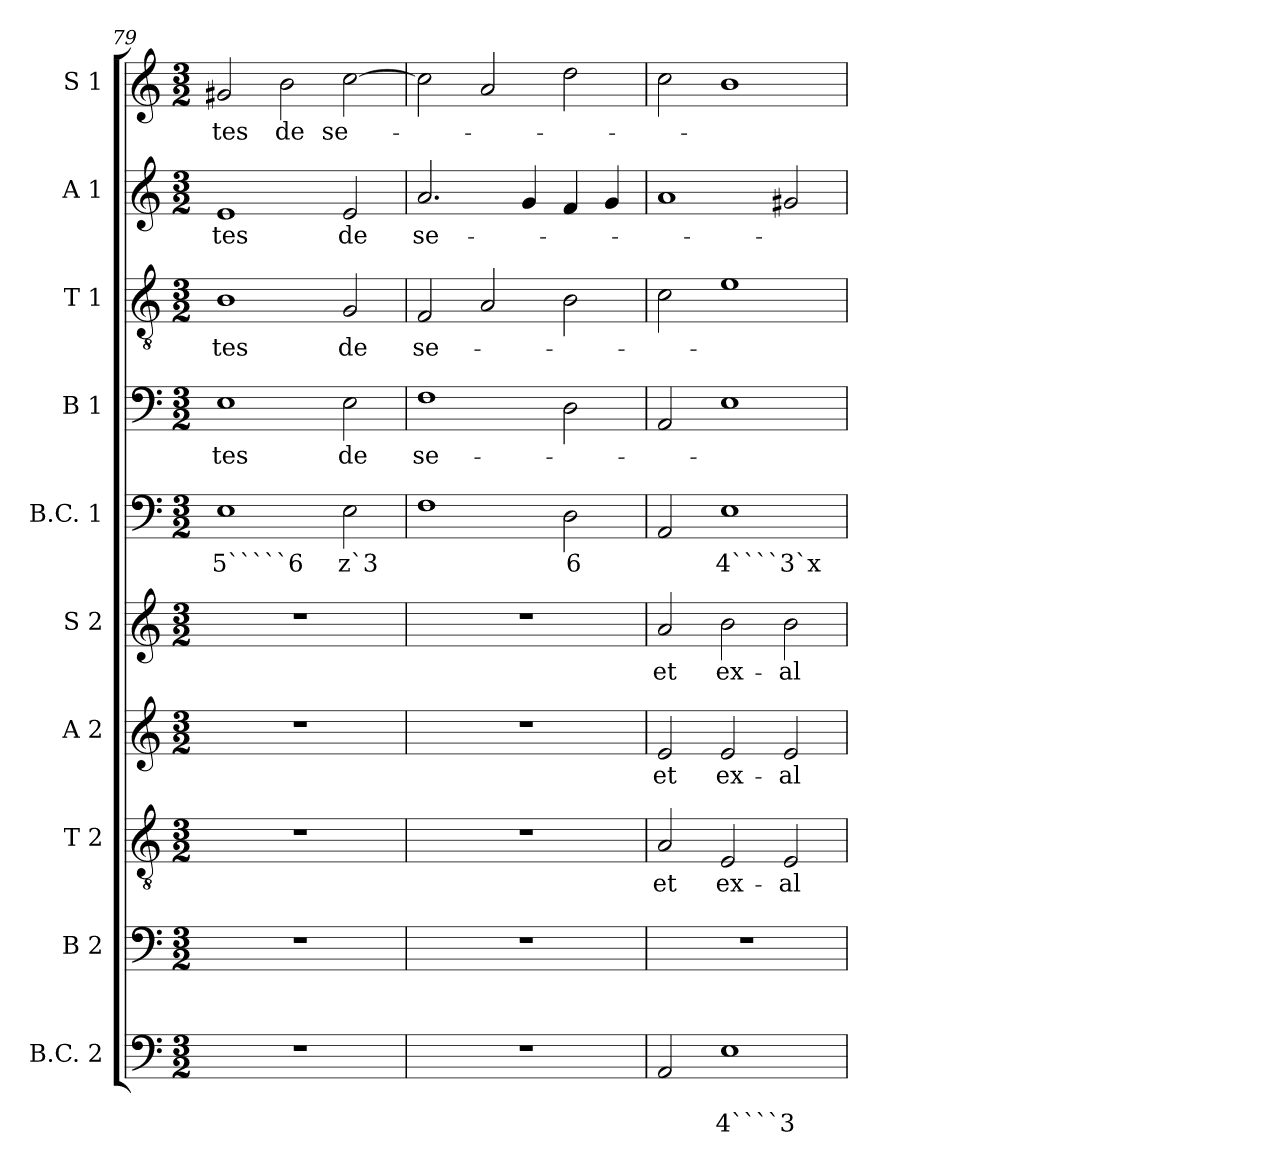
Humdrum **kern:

**kern	**text	**text	**kern	**kern	**text	**kern	**text	**kern	**text	**kern	**text	**kern	**text	**kern	**text	**kern	**text	**kern	**text
*part10	*part10	*part10	*part9	*part8	*part8	*part7	*part7	*part6	*part6	*part5	*part5	*part4	*part4	*part3	*part3	*part2	*part2	*part1	*part1
*staff10	*staff10	*staff10	*staff9	*staff8	*staff8	*staff7	*staff7	*staff6	*staff6	*staff5	*staff5	*staff4	*staff4	*staff3	*staff3	*staff2	*staff2	*staff1	*staff1
*I"B.C. 2	*	*	*I"B 2	*I"T 2	*	*I"A 2	*	*I"S 2	*	*I"B.C. 1	*	*I"B 1	*	*I"T 1	*	*I"A 1	*	*I"S 1	*
*I'BC2	*	*	*I'B2	*I'T2	*	*I'A2	*	*I'S2	*	*I'BC1	*	*I'B1	*	*I'T1	*	*I'A1	*	*I'S1	*
*clefF4	*	*	*clefF4	*clefGv2	*	*clefG2	*	*clefG2	*	*clefF4	*	*clefF4	*	*clefGv2	*	*clefG2	*	*clefG2	*
*k[]	*	*	*k[]	*k[]	*	*k[]	*	*k[]	*	*k[]	*	*k[]	*	*k[]	*	*k[]	*	*k[]	*
*C:	*	*	*C:	*C:	*	*C:	*	*C:	*	*C:	*	*C:	*	*C:	*	*C:	*	*C:	*
*M3/2	*	*	*M3/2	*M3/2	*	*M3/2	*	*M3/2	*	*M3/2	*	*M3/2	*	*M3/2	*	*M3/2	*	*M3/2	*
=79	=79	=79	=79	=79	=79	=79	=79	=79	=79	=79	=79	=79	=79	=79	=79	=79	=79	=79	=79
!	!	!	!	!	!	!	!	!	!	!	!LO:LY:b	!	!	!	!	!	!	!	!
!	!	!	!	!	!	!	!	!	!	!	!	!	!LO:LY:b	!	!	!	!	!	!
!	!	!	!	!	!	!	!	!	!	!	!	!	!	!	!LO:LY:b	!	!	!	!
!	!	!	!	!	!	!	!	!	!	!	!	!	!	!	!	!	!LO:LY:b	!	!
!	!	!	!	!	!	!	!	!	!	!	!	!	!	!	!	!	!	!	!LO:LY:b
1.r	.	.	1.r	1.r	.	1.r	.	1.r	.	1E	5`````6	1E	-tes	1B	-tes	1e	-tes	2g#X/	-tes
!	!	!	!	!	!	!	!	!	!	!	!	!	!	!	!	!	!	!	!LO:LY:b
.	.	.	.	.	.	.	.	.	.	.	.	.	.	.	.	.	.	2b\	de
!	!	!	!	!	!	!	!	!	!	!	!LO:LY:b	!	!	!	!	!	!	!	!
!	!	!	!	!	!	!	!	!	!	!	!	!	!LO:LY:b	!	!	!	!	!	!
!	!	!	!	!	!	!	!	!	!	!	!	!	!	!	!LO:LY:b	!	!	!	!
!	!	!	!	!	!	!	!	!	!	!	!	!	!	!	!	!	!LO:LY:b	!	!
!	!	!	!	!	!	!	!	!	!	!	!	!	!	!	!	!	!	!	!LO:LY:b
.	.	.	.	.	.	.	.	.	.	2E\	z`3	2E\	de	2G/	de	2e/	de	[2cc\	se-
=80	=80	=80	=80	=80	=80	=80	=80	=80	=80	=80	=80	=80	=80	=80	=80	=80	=80	=80	=80
!	!	!	!	!	!	!	!	!	!	!	!	!	!LO:LY:b	!	!	!	!	!	!
!	!	!	!	!	!	!	!	!	!	!	!	!	!	!	!LO:LY:b	!	!	!	!
!	!	!	!	!	!	!	!	!	!	!	!	!	!	!	!	!	!LO:LY:b	!	!
1.r	.	.	1.r	1.r	.	1.r	.	1.r	.	1F	.	1F	se-	2F/	se-	2.a/	se-	2cc\]	.
.	.	.	.	.	.	.	.	.	.	.	.	.	.	2A/	.	.	.	2a/	.
.	.	.	.	.	.	.	.	.	.	.	.	.	.	.	.	4g/	.	.	.
!	!	!	!	!	!	!	!	!	!	!	!LO:LY:b	!	!	!	!	!	!	!	!
.	.	.	.	.	.	.	.	.	.	2D\	6	2D\	.	2B\	.	4f/	.	2dd\	.
.	.	.	.	.	.	.	.	.	.	.	.	.	.	.	.	4g/	.	.	.
!!LO:PB:g=z
=81	=81	=81	=81	=81	=81	=81	=81	=81	=81	=81	=81	=81	=81	=81	=81	=81	=81	=81	=81
!	!	!	!	!	!LO:LY:b	!	!	!	!	!	!	!	!	!	!	!	!	!	!
!	!	!	!	!	!	!	!LO:LY:b	!	!	!	!	!	!	!	!	!	!	!	!
!	!	!	!	!	!	!	!	!	!LO:LY:b	!	!	!	!	!	!	!	!	!	!
2AA/	.	.	1.r	2A/	et	2e/	et	2a/	et	2AA/	.	2AA/	.	2c\	.	1a	.	2cc\	.
!	!	!LO:LY:b	!	!	!	!	!	!	!	!	!	!	!	!	!	!	!	!	!
!	!	!	!	!	!LO:LY:b	!	!	!	!	!	!	!	!	!	!	!	!	!	!
!	!	!	!	!	!	!	!LO:LY:b	!	!	!	!	!	!	!	!	!	!	!	!
!	!	!	!	!	!	!	!	!	!LO:LY:b	!	!	!	!	!	!	!	!	!	!
!	!	!	!	!	!	!	!	!	!	!	!LO:LY:b	!	!	!	!	!	!	!	!
1E	.	4````3	.	2E/	ex-	2e/	ex-	2b\	ex-	1E	4````3`x	1E	.	1e	.	.	.	1b	.
!	!	!	!	!	!LO:LY:b	!	!	!	!	!	!	!	!	!	!	!	!	!	!
!	!	!	!	!	!	!	!LO:LY:b	!	!	!	!	!	!	!	!	!	!	!	!
!	!	!	!	!	!	!	!	!	!LO:LY:b	!	!	!	!	!	!	!	!	!	!
.	.	.	.	2E/	-al-	2e/	-al-	2b\	-al-	.	.	.	.	.	.	2g#X/	.	.	.
=	=	=	=	=	=	=	=	=	=	=	=	=	=	=	=	=	=	=	=
*-	*-	*-	*-	*-	*-	*-	*-	*-	*-	*-	*-	*-	*-	*-	*-	*-	*-	*-	*-
